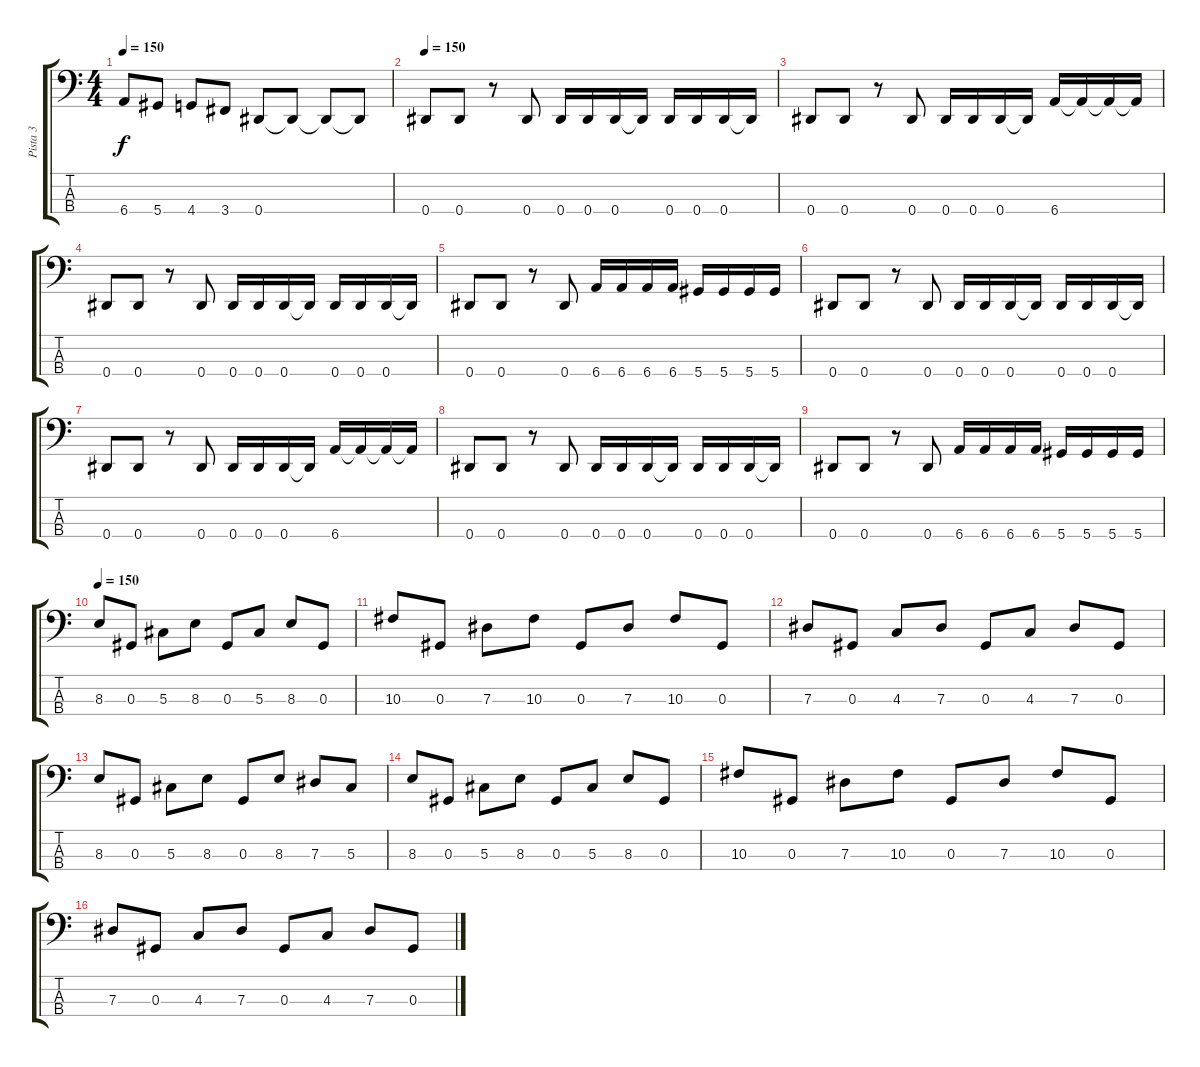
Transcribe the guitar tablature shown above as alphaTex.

\track ("Pista 3" "Pista 3") {instrument electricbassfinger}
\staff {score tabs}
\tuning (Gb2 Db2 Ab1 Eb1) {hide}
\ts (4 4)
\tempo 150
\clef f4
\ks c
6.4.8{dy f} 5.4.8 4.4.8 3.4.8 0.4.8 0.4{t}.8 0.4{t}.8 0.4{t}.8 |
\tempo 150
0.4.8 0.4.8 r.8 0.4.8 0.4.16 0.4.16 0.4.16 0.4{t}.16 0.4.16 0.4.16 0.4.16 0.4{t}.16 |
0.4.8 0.4.8 r.8 0.4.8 0.4.16 0.4.16 0.4.16 0.4{t}.16 6.4.16 6.4{t}.16 6.4{t}.16 6.4{t}.16 |
0.4.8 0.4.8 r.8 0.4.8 0.4.16 0.4.16 0.4.16 0.4{t}.16 0.4.16 0.4.16 0.4.16 0.4{t}.16 |
0.4.8 0.4.8 r.8 0.4.8 6.4.16 6.4.16 6.4.16 6.4.16 5.4.16 5.4.16 5.4.16 5.4.16 |
0.4.8 0.4.8 r.8 0.4.8 0.4.16 0.4.16 0.4.16 0.4{t}.16 0.4.16 0.4.16 0.4.16 0.4{t}.16 |
0.4.8 0.4.8 r.8 0.4.8 0.4.16 0.4.16 0.4.16 0.4{t}.16 6.4.16 6.4{t}.16 6.4{t}.16 6.4{t}.16 |
0.4.8 0.4.8 r.8 0.4.8 0.4.16 0.4.16 0.4.16 0.4{t}.16 0.4.16 0.4.16 0.4.16 0.4{t}.16 |
0.4.8 0.4.8 r.8 0.4.8 6.4.16 6.4.16 6.4.16 6.4.16 5.4.16 5.4.16 5.4.16 5.4.16 |
\tempo 150
8.3.8 0.3.8 5.3.8 8.3.8 0.3.8 5.3.8 8.3.8 0.3.8 |
10.3.8 0.3.8 7.3.8 10.3.8 0.3.8 7.3.8 10.3.8 0.3.8 |
7.3.8 0.3.8 4.3.8 7.3.8 0.3.8 4.3.8 7.3.8 0.3.8 |
8.3.8 0.3.8 5.3.8 8.3.8 0.3.8 8.3.8 7.3.8 5.3.8 |
8.3.8 0.3.8 5.3.8 8.3.8 0.3.8 5.3.8 8.3.8 0.3.8 |
10.3.8 0.3.8 7.3.8 10.3.8 0.3.8 7.3.8 10.3.8 0.3.8 |
7.3.8 0.3.8 4.3.8 7.3.8 0.3.8 4.3.8 7.3.8 0.3.8
